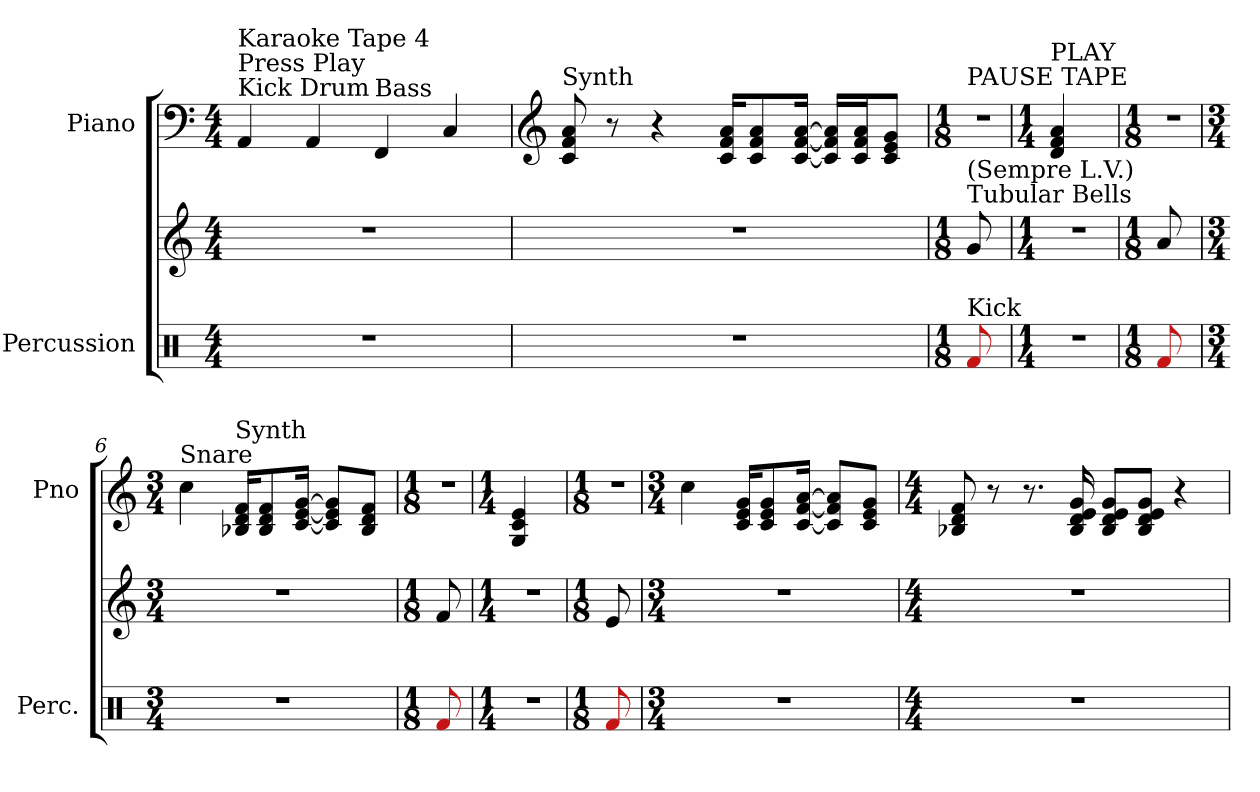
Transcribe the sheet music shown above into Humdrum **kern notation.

**kern	**kern	**dynam	**kern
*part2	*part2	*part2	*part1
*staff3	*staff2	*staff2/3	*staff1
*I"Percussion	*	*	*I"Piano
*I'Perc.	*	*	*I'Pno
*clefX	*clefG2	*	*clefF4
*k[]	*k[]	*	*k[]
*M4/4	*M4/4	*	*M4/4
*MM116	*MM116	*	*MM116
=1	=1	=1	=1
!	!	!	!LO:TX:a:t=Kick Drum
!	!	!	!LO:TX:a:t=Press Play
!	!	!	!LO:TX:a:t=Karaoke Tape 4
1r	1r	.	4AA/
.	.	.	4AA/
!	!	!	!LO:TX:a:t=Bass
.	.	.	4FF/
.	.	.	4C/
=2	=2	=2	=2
*	*	*	*clefG2
!	!	!	!LO:TX:a:t=Synth
1r	1r	.	8c/ 8f/ 8a/
.	.	.	8r
.	.	.	4r
.	.	.	16c/ 16f/ 16a/KL
.	.	.	8c/ 8f/ 8a/
.	.	.	[16c/ [16f/ [16a/Jk
.	.	.	16c/] 16f/] 16a/]LL
.	.	.	16c/ 16f/ 16a/J
.	.	.	8c/ 8e/ 8g/J
=3!	=3!	=3!	=3!
*M1/8	*M1/8	*	*M1/8
!	!	!	!LO:TX:a:t=PAUSE TAPE
!	!LO:TX:a:t=Tubular Bells	!	!
!	!LO:TX:a:t=(Sempre L.V.)	!	!
!LO:TX:a:t=Kick	!	!	!
!	!	!LO:DY:b=2	!
!	!	!LO:DY:n=1:b	!
8f/	8g/	mf mf	8r
!!LO:LB:g=z
=4!	=4!	=4!	=4!
*M1/4	*M1/4	*	*M1/4
!	!	!	!LO:TX:a:t=PLAY
4r	4r	.	4d/ 4f/ 4a/
=5!	=5!	=5!	=5!
*M1/8	*M1/8	*	*M1/8
8f/	8a/	.	8r
=6!	=6!	=6!	=6!
*M3/4	*M3/4	*	*M3/4
!	!	!	!LO:TX:a:t=Snare
2.r	2.r	.	4cc\
!	!	!	!LO:TX:a:t=Synth
.	.	.	16B-X/ 16d/ 16f/KL
.	.	.	8B-/ 8d/ 8f/
.	.	.	[16c/ [16e/ [16g/Jk
.	.	.	8c/] 8e/] 8g/]L
.	.	.	8B-/ 8d/ 8f/J
=7!	=7!	=7!	=7!
*M1/8	*M1/8	*	*M1/8
8f/	8f/	.	8r
!!LO:LB:g=z
=8!	=8!	=8!	=8!
*M1/4	*M1/4	*	*M1/4
4r	4r	.	4G/ 4c/ 4e/
=9!	=9!	=9!	=9!
*M1/8	*M1/8	*	*M1/8
8f/	8e/	.	8r
=10!	=10!	=10!	=10!
*M3/4	*M3/4	*	*M3/4
2.r	2.r	.	4cc\
.	.	.	16c/ 16e/ 16g/KL
.	.	.	8c/ 8e/ 8g/
.	.	.	[16c/ [16f/ [16a/Jk
.	.	.	8c/] 8f/] 8a/]L
.	.	.	8c/ 8e/ 8g/J
=11	=11	=11	=11
*M4/4	*M4/4	*	*M4/4
1r	1r	.	8B-X/ 8d/ 8f/
.	.	.	8r
.	.	.	8.r
.	.	.	16B-/ 16d/ 16e/ 16g/
.	.	.	8B-/ 8d/ 8e/ 8g/L
.	.	.	8B-/ 8d/ 8e/ 8g/J
.	.	.	4r
=!	=!	=!	=!
*-	*-	*-	*-
